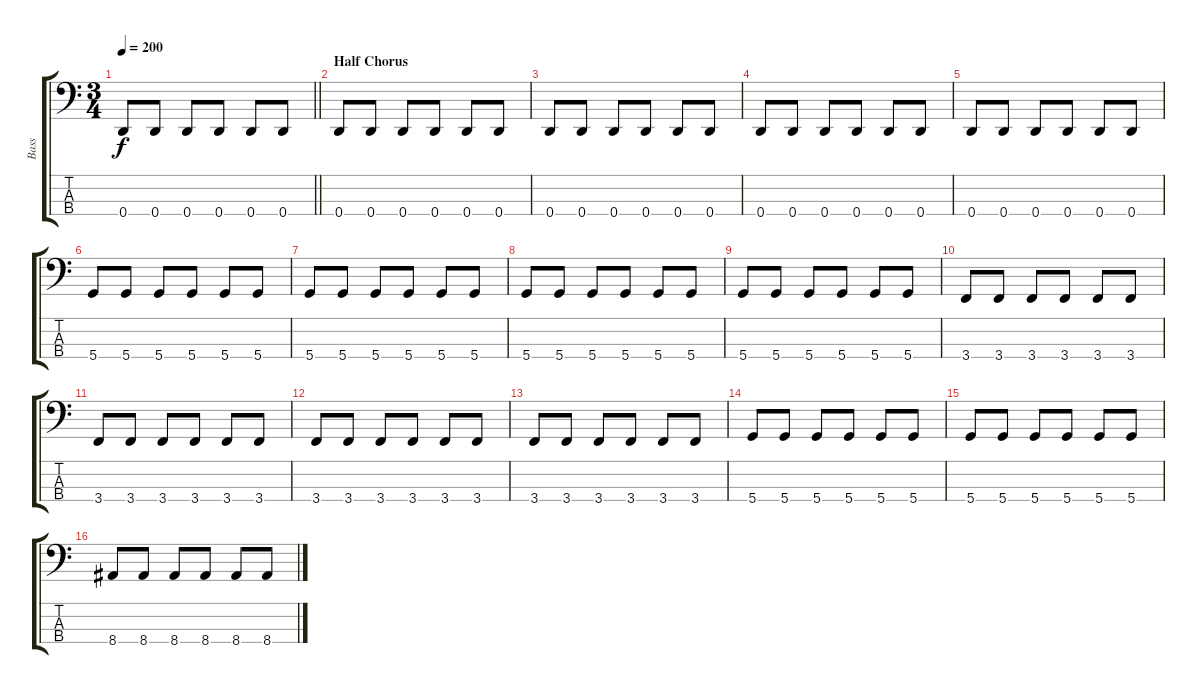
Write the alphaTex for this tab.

\track ("Bass" "Bass") {instrument electricbasspick}
\staff {score tabs}
\tuning (G2 D2 A1 D1) {hide}
\ts (3 4)
\tempo 200
\clef f4
\barLineRight lightlight
\ks c
0.4.8{dy f} 0.4.8 0.4.8 0.4.8 0.4.8 0.4.8 |
\section ("" "Half Chorus")
0.4.8 0.4.8 0.4.8 0.4.8 0.4.8 0.4.8 |
0.4.8 0.4.8 0.4.8 0.4.8 0.4.8 0.4.8 |
0.4.8 0.4.8 0.4.8 0.4.8 0.4.8 0.4.8 |
0.4.8 0.4.8 0.4.8 0.4.8 0.4.8 0.4.8 |
5.4.8 5.4.8 5.4.8 5.4.8 5.4.8 5.4.8 |
5.4.8 5.4.8 5.4.8 5.4.8 5.4.8 5.4.8 |
5.4.8 5.4.8 5.4.8 5.4.8 5.4.8 5.4.8 |
5.4.8 5.4.8 5.4.8 5.4.8 5.4.8 5.4.8 |
3.4.8 3.4.8 3.4.8 3.4.8 3.4.8 3.4.8 |
3.4.8 3.4.8 3.4.8 3.4.8 3.4.8 3.4.8 |
3.4.8 3.4.8 3.4.8 3.4.8 3.4.8 3.4.8 |
3.4.8 3.4.8 3.4.8 3.4.8 3.4.8 3.4.8 |
5.4.8 5.4.8 5.4.8 5.4.8 5.4.8 5.4.8 |
5.4.8 5.4.8 5.4.8 5.4.8 5.4.8 5.4.8 |
8.4.8 8.4.8 8.4.8 8.4.8 8.4.8 8.4.8
